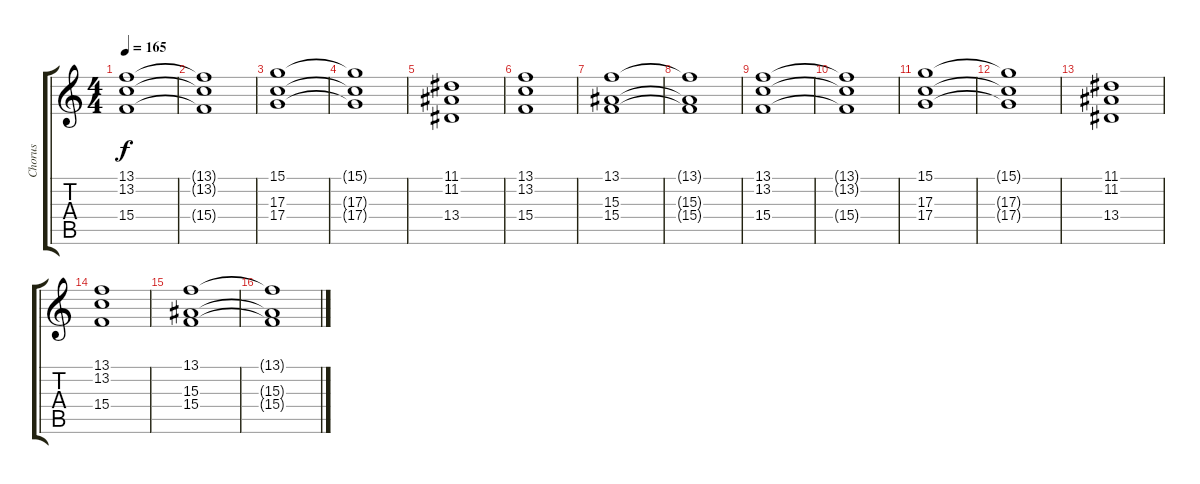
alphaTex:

\track ("Chorus" "Chorus") {instrument choiraahs}
\staff {score tabs}
\tuning (E4 B3 G3 D3 A2 E2) {hide}
\ts (4 4)
\tempo 165
\clef g2
\ks c
(13.1 13.2 15.4).1{dy f} |
(13.1{t} 13.2{t} 15.4{t}).1 |
(15.1 17.3 17.4).1 |
(15.1{t} 17.3{t} 17.4{t}).1 |
(11.1 11.2 13.4).1 |
(13.1 13.2 15.4).1 |
(13.1 15.3 15.4).1 |
(13.1{t} 15.3{t} 15.4{t}).1 |
(13.1 13.2 15.4).1 |
(13.1{t} 13.2{t} 15.4{t}).1 |
(15.1 17.3 17.4).1 |
(15.1{t} 17.3{t} 17.4{t}).1 |
(11.1 11.2 13.4).1 |
(13.1 13.2 15.4).1 |
(13.1 15.3 15.4).1 |
(13.1{t} 15.3{t} 15.4{t}).1
